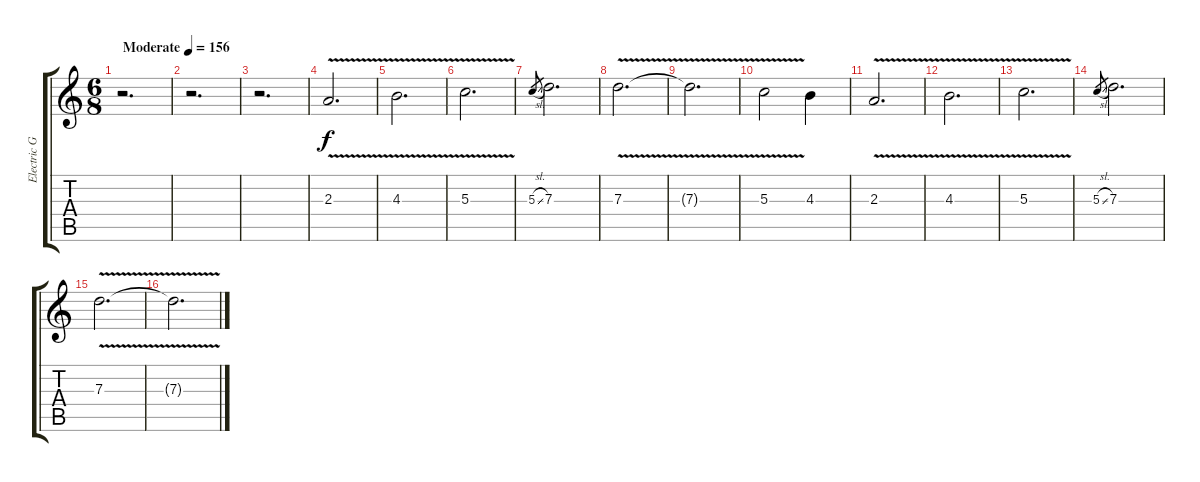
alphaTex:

\track ("Electric Guitar 2 (leads/overdubs)" "Electric G") {instrument distortionguitar}
\staff {score tabs}
\tuning (E4 B3 G3 D3 A2 E2) {hide}
\ts (6 8)
\tempo (156 "Moderate")
\clef g2
\ks c
r.2{d dy f instrument distortionguitar} |
r.2{d} |
r.2{d} |
2.3{v}.2{d} |
4.3{v}.2{d} |
5.3{v}.2{d} |
5.3{sl}.8{gr} 7.3.2{d} |
7.3{v}.2{d} |
7.3{v t}.2{d} |
5.3{v}.2 4.3.4 |
2.3{v}.2{d} |
4.3{v}.2{d} |
5.3{v}.2{d} |
5.3{sl}.8{gr} 7.3.2{d} |
7.3{v}.2{d} |
7.3{v t}.2{d}
